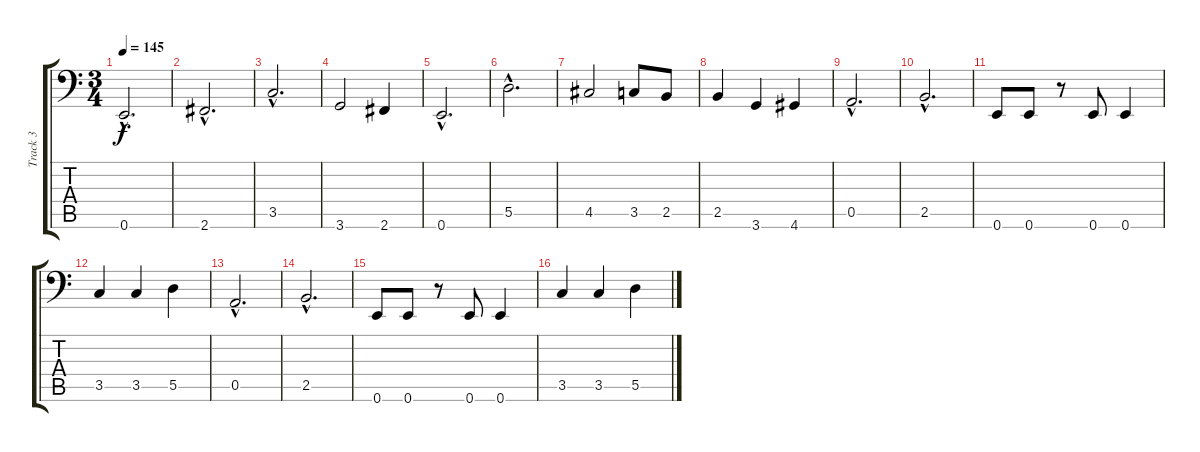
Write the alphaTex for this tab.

\track ("Track 3" "Track 3") {instrument acousticbass}
\staff {score tabs}
\tuning (E3 B2 G2 D2 A1 E1) {hide}
\ts (3 4)
\tempo 145
\clef f4
\ks c
0.6{hac}.2{d dy f} |
2.6{hac}.2{d} |
3.5{hac}.2{d} |
3.6.2 2.6.4 |
0.6{hac}.2{d} |
5.5{hac}.2{d} |
4.5.2 3.5.8 2.5.8 |
2.5.4 3.6.4 4.6.4 |
0.5{hac}.2{d} |
2.5{hac}.2{d} |
0.6.8 0.6.8 r.8 0.6.8 0.6.4 |
3.5.4 3.5.4 5.5.4 |
0.5{hac}.2{d} |
2.5{hac}.2{d} |
0.6.8 0.6.8 r.8 0.6.8 0.6.4 |
3.5.4 3.5.4 5.5.4
